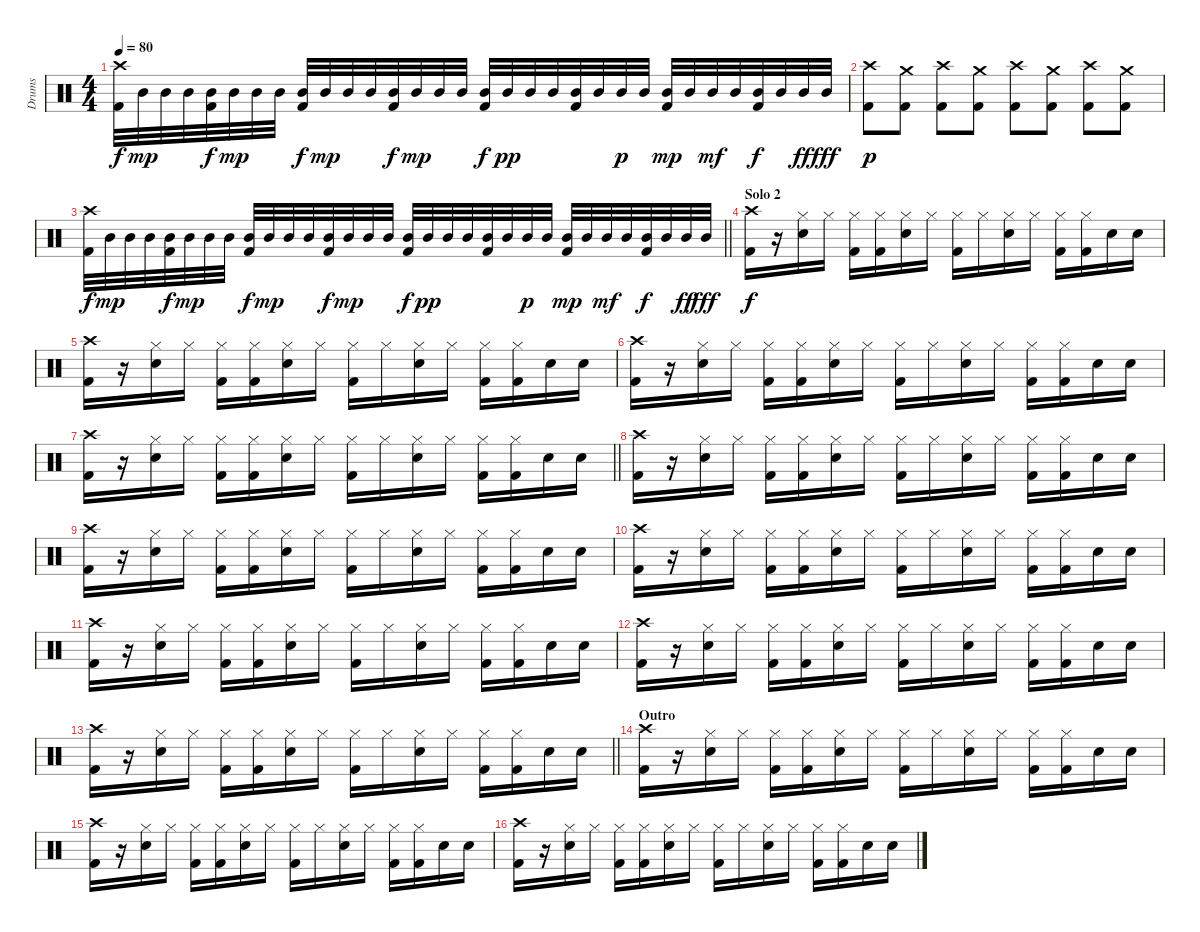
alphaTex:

\track ("Drums" "Drums") {instrument percussion}
\staff {score}
\articulation defaults
\ts (4 4)
\tempo 80
\clef neutral
\ks c
("Crash high (hit)" "Kick (hit) 2").32{dy f} "Mid Tom (hit)".32{dy mp} "Mid Tom (hit)".32 "Mid Tom (hit)".32 ("Mid Tom (hit)" "Kick (hit) 2").32{dy f} "Mid Tom (hit)".32{dy mp} "Mid Tom (hit)".32 "Mid Tom (hit)".32 ("Mid Tom (hit)" "Kick (hit) 2").32{dy f} "Mid Tom (hit)".32{dy mp} "Mid Tom (hit)".32 "Mid Tom (hit)".32 ("Mid Tom (hit)" "Kick (hit) 2").32{dy f} "Mid Tom (hit)".32{dy mp} "Mid Tom (hit)".32 "Mid Tom (hit)".32 ("Mid Tom (hit)" "Kick (hit) 2").32{dy f} "Mid Tom (hit)".32{dy pp} "Mid Tom (hit)".32 "Mid Tom (hit)".32 ("Mid Tom (hit)" "Kick (hit) 2").32 "Mid Tom (hit)".32 "Mid Tom (hit)".32{dy p} "Mid Tom (hit)".32 ("Mid Tom (hit)" "Kick (hit) 2").32{dy mp} "Mid Tom (hit)".32 "Mid Tom (hit)".32{dy mf} "Mid Tom (hit)".32 ("Mid Tom (hit)" "Kick (hit) 2").32{dy f} "Mid Tom (hit)".32 "Mid Tom (hit)".32{dy ff} "Mid Tom (hit)".32{dy fff} |
("Crash high (hit)" "Kick (hit) 2").8{dy p} ("Crash medium (hit)" "Kick (hit) 2").8 ("Crash high (hit)" "Kick (hit) 2").8 ("Crash medium (hit)" "Kick (hit) 2").8 ("Crash high (hit)" "Kick (hit) 2").8 ("Crash medium (hit)" "Kick (hit) 2").8 ("Crash high (hit)" "Kick (hit) 2").8 ("Crash medium (hit)" "Kick (hit) 2").8 |
\barLineRight lightlight
("Crash high (hit)" "Kick (hit) 2").32{dy f} "Mid Tom (hit)".32{dy mp} "Mid Tom (hit)".32 "Mid Tom (hit)".32 ("Mid Tom (hit)" "Kick (hit) 2").32{dy f} "Mid Tom (hit)".32{dy mp} "Mid Tom (hit)".32 "Mid Tom (hit)".32 ("Mid Tom (hit)" "Kick (hit) 2").32{dy f} "Mid Tom (hit)".32{dy mp} "Mid Tom (hit)".32 "Mid Tom (hit)".32 ("Mid Tom (hit)" "Kick (hit) 2").32{dy f} "Mid Tom (hit)".32{dy mp} "Mid Tom (hit)".32 "Mid Tom (hit)".32 ("Mid Tom (hit)" "Kick (hit) 2").32{dy f} "Mid Tom (hit)".32{dy pp} "Mid Tom (hit)".32 "Mid Tom (hit)".32 ("Mid Tom (hit)" "Kick (hit) 2").32 "Mid Tom (hit)".32 "Mid Tom (hit)".32{dy p} "Mid Tom (hit)".32 ("Mid Tom (hit)" "Kick (hit) 2").32{dy mp} "Mid Tom (hit)".32 "Mid Tom (hit)".32{dy mf} "Mid Tom (hit)".32 ("Mid Tom (hit)" "Kick (hit) 2").32{dy f} "Mid Tom (hit)".32 "Mid Tom (hit)".32{dy ff} "Mid Tom (hit)".32{dy fff} |
\section ("" "Solo 2")
("Crash high (hit)" "Kick (hit) 2").16{dy f} r.16 ("Hi-Hat (closed)" "Snare (hit) 2").16 "Hi-Hat (closed)".16 ("Hi-Hat (closed)" "Kick (hit) 2").16 ("Hi-Hat (closed)" "Kick (hit) 2").16 ("Hi-Hat (closed)" "Snare (hit) 2").16 "Hi-Hat (closed)".16 ("Hi-Hat (closed)" "Kick (hit) 2").16 "Hi-Hat (closed)".16 ("Hi-Hat (closed)" "Snare (hit) 2").16 "Hi-Hat (closed)".16 ("Hi-Hat (closed)" "Kick (hit) 2").16 ("Hi-Hat (closed)" "Kick (hit) 2").16 "Snare (hit) 2".16 "Snare (hit) 2".16 |
("Crash high (hit)" "Kick (hit) 2").16 r.16 ("Hi-Hat (closed)" "Snare (hit) 2").16 "Hi-Hat (closed)".16 ("Hi-Hat (closed)" "Kick (hit) 2").16 ("Hi-Hat (closed)" "Kick (hit) 2").16 ("Hi-Hat (closed)" "Snare (hit) 2").16 "Hi-Hat (closed)".16 ("Hi-Hat (closed)" "Kick (hit) 2").16 "Hi-Hat (closed)".16 ("Hi-Hat (closed)" "Snare (hit) 2").16 "Hi-Hat (closed)".16 ("Hi-Hat (closed)" "Kick (hit) 2").16 ("Hi-Hat (closed)" "Kick (hit) 2").16 "Snare (hit) 2".16 "Snare (hit) 2".16 |
("Crash high (hit)" "Kick (hit) 2").16 r.16 ("Hi-Hat (closed)" "Snare (hit) 2").16 "Hi-Hat (closed)".16 ("Hi-Hat (closed)" "Kick (hit) 2").16 ("Hi-Hat (closed)" "Kick (hit) 2").16 ("Hi-Hat (closed)" "Snare (hit) 2").16 "Hi-Hat (closed)".16 ("Hi-Hat (closed)" "Kick (hit) 2").16 "Hi-Hat (closed)".16 ("Hi-Hat (closed)" "Snare (hit) 2").16 "Hi-Hat (closed)".16 ("Hi-Hat (closed)" "Kick (hit) 2").16 ("Hi-Hat (closed)" "Kick (hit) 2").16 "Snare (hit) 2".16 "Snare (hit) 2".16 |
\barLineRight lightlight
("Crash high (hit)" "Kick (hit) 2").16 r.16 ("Hi-Hat (closed)" "Snare (hit) 2").16 "Hi-Hat (closed)".16 ("Hi-Hat (closed)" "Kick (hit) 2").16 ("Hi-Hat (closed)" "Kick (hit) 2").16 ("Hi-Hat (closed)" "Snare (hit) 2").16 "Hi-Hat (closed)".16 ("Hi-Hat (closed)" "Kick (hit) 2").16 "Hi-Hat (closed)".16 ("Hi-Hat (closed)" "Snare (hit) 2").16 "Hi-Hat (closed)".16 ("Hi-Hat (closed)" "Kick (hit) 2").16 ("Hi-Hat (closed)" "Kick (hit) 2").16 "Snare (hit) 2".16 "Snare (hit) 2".16 |
("Crash high (hit)" "Kick (hit) 2").16 r.16 ("Hi-Hat (closed)" "Snare (hit) 2").16 "Hi-Hat (closed)".16 ("Hi-Hat (closed)" "Kick (hit) 2").16 ("Hi-Hat (closed)" "Kick (hit) 2").16 ("Hi-Hat (closed)" "Snare (hit) 2").16 "Hi-Hat (closed)".16 ("Hi-Hat (closed)" "Kick (hit) 2").16 "Hi-Hat (closed)".16 ("Hi-Hat (closed)" "Snare (hit) 2").16 "Hi-Hat (closed)".16 ("Hi-Hat (closed)" "Kick (hit) 2").16 ("Hi-Hat (closed)" "Kick (hit) 2").16 "Snare (hit) 2".16 "Snare (hit) 2".16 |
("Crash high (hit)" "Kick (hit) 2").16 r.16 ("Hi-Hat (closed)" "Snare (hit) 2").16 "Hi-Hat (closed)".16 ("Hi-Hat (closed)" "Kick (hit) 2").16 ("Hi-Hat (closed)" "Kick (hit) 2").16 ("Hi-Hat (closed)" "Snare (hit) 2").16 "Hi-Hat (closed)".16 ("Hi-Hat (closed)" "Kick (hit) 2").16 "Hi-Hat (closed)".16 ("Hi-Hat (closed)" "Snare (hit) 2").16 "Hi-Hat (closed)".16 ("Hi-Hat (closed)" "Kick (hit) 2").16 ("Hi-Hat (closed)" "Kick (hit) 2").16 "Snare (hit) 2".16 "Snare (hit) 2".16 |
("Crash high (hit)" "Kick (hit) 2").16 r.16 ("Hi-Hat (closed)" "Snare (hit) 2").16 "Hi-Hat (closed)".16 ("Hi-Hat (closed)" "Kick (hit) 2").16 ("Hi-Hat (closed)" "Kick (hit) 2").16 ("Hi-Hat (closed)" "Snare (hit) 2").16 "Hi-Hat (closed)".16 ("Hi-Hat (closed)" "Kick (hit) 2").16 "Hi-Hat (closed)".16 ("Hi-Hat (closed)" "Snare (hit) 2").16 "Hi-Hat (closed)".16 ("Hi-Hat (closed)" "Kick (hit) 2").16 ("Hi-Hat (closed)" "Kick (hit) 2").16 "Snare (hit) 2".16 "Snare (hit) 2".16 |
("Crash high (hit)" "Kick (hit) 2").16 r.16 ("Hi-Hat (closed)" "Snare (hit) 2").16 "Hi-Hat (closed)".16 ("Hi-Hat (closed)" "Kick (hit) 2").16 ("Hi-Hat (closed)" "Kick (hit) 2").16 ("Hi-Hat (closed)" "Snare (hit) 2").16 "Hi-Hat (closed)".16 ("Hi-Hat (closed)" "Kick (hit) 2").16 "Hi-Hat (closed)".16 ("Hi-Hat (closed)" "Snare (hit) 2").16 "Hi-Hat (closed)".16 ("Hi-Hat (closed)" "Kick (hit) 2").16 ("Hi-Hat (closed)" "Kick (hit) 2").16 "Snare (hit) 2".16 "Snare (hit) 2".16 |
("Crash high (hit)" "Kick (hit) 2").16 r.16 ("Hi-Hat (closed)" "Snare (hit) 2").16 "Hi-Hat (closed)".16 ("Hi-Hat (closed)" "Kick (hit) 2").16 ("Hi-Hat (closed)" "Kick (hit) 2").16 ("Hi-Hat (closed)" "Snare (hit) 2").16 "Hi-Hat (closed)".16 ("Hi-Hat (closed)" "Kick (hit) 2").16 "Hi-Hat (closed)".16 ("Hi-Hat (closed)" "Snare (hit) 2").16 "Hi-Hat (closed)".16 ("Hi-Hat (closed)" "Kick (hit) 2").16 ("Hi-Hat (closed)" "Kick (hit) 2").16 "Snare (hit) 2".16 "Snare (hit) 2".16 |
\barLineRight lightlight
("Crash high (hit)" "Kick (hit) 2").16 r.16 ("Hi-Hat (closed)" "Snare (hit) 2").16 "Hi-Hat (closed)".16 ("Hi-Hat (closed)" "Kick (hit) 2").16 ("Hi-Hat (closed)" "Kick (hit) 2").16 ("Hi-Hat (closed)" "Snare (hit) 2").16 "Hi-Hat (closed)".16 ("Hi-Hat (closed)" "Kick (hit) 2").16 "Hi-Hat (closed)".16 ("Hi-Hat (closed)" "Snare (hit) 2").16 "Hi-Hat (closed)".16 ("Hi-Hat (closed)" "Kick (hit) 2").16 ("Hi-Hat (closed)" "Kick (hit) 2").16 "Snare (hit) 2".16 "Snare (hit) 2".16 |
\section ("" "Outro")
("Crash high (hit)" "Kick (hit) 2").16 r.16 ("Hi-Hat (closed)" "Snare (hit) 2").16 "Hi-Hat (closed)".16 ("Hi-Hat (closed)" "Kick (hit) 2").16 ("Hi-Hat (closed)" "Kick (hit) 2").16 ("Hi-Hat (closed)" "Snare (hit) 2").16 "Hi-Hat (closed)".16 ("Hi-Hat (closed)" "Kick (hit) 2").16 "Hi-Hat (closed)".16 ("Hi-Hat (closed)" "Snare (hit) 2").16 "Hi-Hat (closed)".16 ("Hi-Hat (closed)" "Kick (hit) 2").16 ("Hi-Hat (closed)" "Kick (hit) 2").16 "Snare (hit) 2".16 "Snare (hit) 2".16 |
("Crash high (hit)" "Kick (hit) 2").16 r.16 ("Hi-Hat (closed)" "Snare (hit) 2").16 "Hi-Hat (closed)".16 ("Hi-Hat (closed)" "Kick (hit) 2").16 ("Hi-Hat (closed)" "Kick (hit) 2").16 ("Hi-Hat (closed)" "Snare (hit) 2").16 "Hi-Hat (closed)".16 ("Hi-Hat (closed)" "Kick (hit) 2").16 "Hi-Hat (closed)".16 ("Hi-Hat (closed)" "Snare (hit) 2").16 "Hi-Hat (closed)".16 ("Hi-Hat (closed)" "Kick (hit) 2").16 ("Hi-Hat (closed)" "Kick (hit) 2").16 "Snare (hit) 2".16 "Snare (hit) 2".16 |
("Crash high (hit)" "Kick (hit) 2").16 r.16 ("Hi-Hat (closed)" "Snare (hit) 2").16 "Hi-Hat (closed)".16 ("Hi-Hat (closed)" "Kick (hit) 2").16 ("Hi-Hat (closed)" "Kick (hit) 2").16 ("Hi-Hat (closed)" "Snare (hit) 2").16 "Hi-Hat (closed)".16 ("Hi-Hat (closed)" "Kick (hit) 2").16 "Hi-Hat (closed)".16 ("Hi-Hat (closed)" "Snare (hit) 2").16 "Hi-Hat (closed)".16 ("Hi-Hat (closed)" "Kick (hit) 2").16 ("Hi-Hat (closed)" "Kick (hit) 2").16 "Snare (hit) 2".16 "Snare (hit) 2".16
